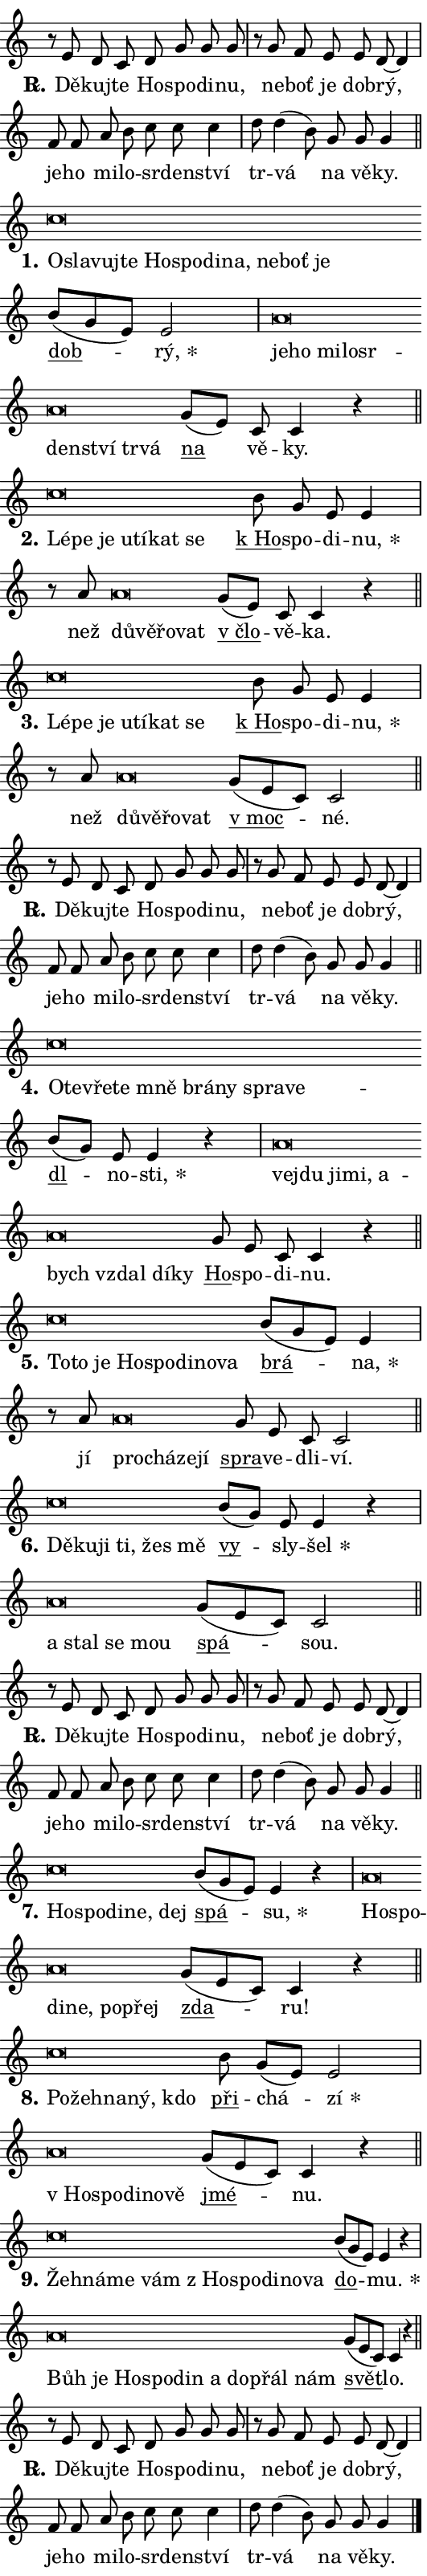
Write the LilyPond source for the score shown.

\version "2.24.0"
\header { tagline = "" }
\paper {
  indent = 0\cm
  top-margin = 0\cm
  right-margin = 0.13\cm % to fit lyric hyphens
  bottom-margin = 0\cm
  left-margin = 0\cm
  paper-width = 9\cm
  page-breaking = #ly:one-page-breaking
  system-system-spacing.basic-distance = #11
  score-system-spacing.basic-distance = #11
  ragged-last = ##f
}


%% Author: Thomas Morley
%% https://lists.gnu.org/archive/html/lilypond-user/2020-05/msg00002.html
#(define (line-position grob)
"Returns position of @var[grob} in current system:
   @code{'start}, if at first time-step
   @code{'end}, if at last time-step
   @code{'middle} otherwise
"
  (let* ((col (ly:item-get-column grob))
         (ln (ly:grob-object col 'left-neighbor))
         (rn (ly:grob-object col 'right-neighbor))
         (col-to-check-left (if (ly:grob? ln) ln col))
         (col-to-check-right (if (ly:grob? rn) rn col))
         (break-dir-left
           (and
             (ly:grob-property col-to-check-left 'non-musical #f)
             (ly:item-break-dir col-to-check-left)))
         (break-dir-right
           (and
             (ly:grob-property col-to-check-right 'non-musical #f)
             (ly:item-break-dir col-to-check-right))))
        (cond ((eqv? 1 break-dir-left) 'start)
              ((eqv? -1 break-dir-right) 'end)
              (else 'middle))))

#(define (tranparent-at-line-position vctor)
  (lambda (grob)
  "Relying on @code{line-position} select the relevant enry from @var{vctor}.
Used to determine transparency,"
    (case (line-position grob)
      ((end) (not (vector-ref vctor 0)))
      ((middle) (not (vector-ref vctor 1)))
      ((start) (not (vector-ref vctor 2))))))

noteHeadBreakVisibility =
#(define-music-function (break-visibility)(vector?)
"Makes @code{NoteHead}s transparent relying on @var{break-visibility}"
#{
  \override NoteHead.transparent =
    #(tranparent-at-line-position break-visibility)
#})

#(define delete-ledgers-for-transparent-note-heads
  (lambda (grob)
    "Reads whether a @code{NoteHead} is transparent.
If so this @code{NoteHead} is removed from @code{'note-heads} from
@var{grob}, which is supposed to be @code{LedgerLineSpanner}.
As a result ledgers are not printed for this @code{NoteHead}"
    (let* ((nhds-array (ly:grob-object grob 'note-heads))
           (nhds-list
             (if (ly:grob-array? nhds-array)
                 (ly:grob-array->list nhds-array)
                 '()))
           ;; Relies on the transparent-property being done before
           ;; Staff.LedgerLineSpanner.after-line-breaking is executed.
           ;; This is fragile ...
           (to-keep
             (remove
               (lambda (nhd)
                 (ly:grob-property nhd 'transparent #f))
               nhds-list)))
      ;; TODO find a better method to iterate over grob-arrays, similiar
      ;; to filter/remove etc for lists
      ;; For now rebuilt from scratch
      (set! (ly:grob-object grob 'note-heads)  '())
      (for-each
        (lambda (nhd)
          (ly:pointer-group-interface::add-grob grob 'note-heads nhd))
        to-keep))))

squashNotes = {
  \override NoteHead.X-extent = #'(-0.2 . 0.2)
  \override NoteHead.Y-extent = #'(-0.75 . 0)
  \override NoteHead.stencil =
    #(lambda (grob)
       (let ((pos (ly:grob-property grob 'staff-position)))
         (begin
           (if (< pos -7) (display "ERROR: Lower brevis then expected\n") (display ""))
           (if (<= pos -6) ly:text-interface::print ly:note-head::print))))
}
unSquashNotes = {
  \revert NoteHead.X-extent
  \revert NoteHead.Y-extent
  \revert NoteHead.stencil
}

hideNotes = \noteHeadBreakVisibility #begin-of-line-visible
unHideNotes = \noteHeadBreakVisibility #all-visible

% work-around for resetting accidentals
% https://lilypond.org/doc/v2.23/Documentation/notation/displaying-rhythms#unmetered-music
cadenzaMeasure = {
  \cadenzaOff
  \partial 1024 s1024
  \cadenzaOn
}

#(define-markup-command (accent layout props text) (markup?)
  "Underline accented syllable"
  (interpret-markup layout props
    #{\markup \override #'(offset . 4.3) \underline { #text }#}))

responsum = \markup \concat {
  "R" \hspace #-1.05 \path #0.1 #'((moveto 0 0.07) (lineto 0.9 0.8)) \hspace #0.05 "."
}

spaceSize = #0.6828661417322834 % exact space size for TeX Gyre Schola

\layout {
  \context {
    \Staff
    \remove "Time_signature_engraver"
    \override LedgerLineSpanner.after-line-breaking = #delete-ledgers-for-transparent-note-heads
  }
  \context {
    \Lyrics {
      \override LyricSpace.minimum-distance = \spaceSize
      \override LyricText.font-name = #"TeX Gyre Schola"
      \override LyricText.font-size = 1
      \override StanzaNumber.font-name = #"TeX Gyre Schola Bold"
      \override StanzaNumber.font-size = 1
    }
  }
  \context {
    \Score 
    \override NoteHead.text =
      #(lambda (grob) 
        (let ((pos (ly:grob-property grob 'staff-position)))
          #{\markup {
            \combine
              \halign #-0.55 \raise #(if (= pos -6) 0 0.5) \override #'(thickness . 2) \draw-line #'(3.2 . 0)
              \musicglyph "noteheads.sM1"
          }#}))
  }
}

% magnetic-lyrics.ily
%
%   written by
%     Jean Abou Samra <jean@abou-samra.fr>
%     Werner Lemberg <wl@gnu.org>
%
%   adapted by
%     Jiri Hon <jiri.hon@gmail.com>
%
% Version 2022-Apr-15

% https://www.mail-archive.com/lilypond-user@gnu.org/msg149350.html

#(define (Left_hyphen_pointer_engraver context)
   "Collect syllable-hyphen-syllable occurrences in lyrics and store
them in properties.  This engraver only looks to the left.  For
example, if the lyrics input is @code{foo -- bar}, it does the
following.

@itemize @bullet
@item
Set the @code{text} property of the @code{LyricHyphen} grob between
@q{foo} and @q{bar} to @code{foo}.

@item
Set the @code{left-hyphen} property of the @code{LyricText} grob with
text @q{foo} to the @code{LyricHyphen} grob between @q{foo} and
@q{bar}.
@end itemize

Use this auxiliary engraver in combination with the
@code{lyric-@/text::@/apply-@/magnetic-@/offset!} hook."
   (let ((hyphen #f)
         (text #f))
     (make-engraver
      (acknowledgers
       ((lyric-syllable-interface engraver grob source-engraver)
        (set! text grob)))
      (end-acknowledgers
       ((lyric-hyphen-interface engraver grob source-engraver)
        ;(when (not (grob::has-interface grob 'lyric-space-interface))
          (set! hyphen grob)));)
      ((stop-translation-timestep engraver)
       (when (and text hyphen)
         (ly:grob-set-object! text 'left-hyphen hyphen))
       (set! text #f)
       (set! hyphen #f)))))

#(define (lyric-text::apply-magnetic-offset! grob)
   "If the space between two syllables is less than the value in
property @code{LyricText@/.details@/.squash-threshold}, move the right
syllable to the left so that it gets concatenated with the left
syllable.

Use this function as a hook for
@code{LyricText@/.after-@/line-@/breaking} if the
@code{Left_@/hyphen_@/pointer_@/engraver} is active."
   (let ((hyphen (ly:grob-object grob 'left-hyphen #f)))
     (when hyphen
       (let ((left-text (ly:spanner-bound hyphen LEFT)))
         (when (grob::has-interface left-text 'lyric-syllable-interface)
           (let* ((common (ly:grob-common-refpoint grob left-text X))
                  (this-x-ext (ly:grob-extent grob common X))
                  (left-x-ext
                   (begin
                     ;; Trigger magnetism for left-text.
                     (ly:grob-property left-text 'after-line-breaking)
                     (ly:grob-extent left-text common X)))
                  ;; `delta` is the gap width between two syllables.
                  (delta (- (interval-start this-x-ext)
                            (interval-end left-x-ext)))
                  (details (ly:grob-property grob 'details))
                  (threshold (assoc-get 'squash-threshold details 0.2)))
             (when (< delta threshold)
               (let* (;; We have to manipulate the input text so that
                      ;; ligatures crossing syllable boundaries are not
                      ;; disabled.  For languages based on the Latin
                      ;; script this is essentially a beautification.
                      ;; However, for non-Western scripts it can be a
                      ;; necessity.
                      (lt (ly:grob-property left-text 'text))
                      (rt (ly:grob-property grob 'text))
                      (is-space (grob::has-interface hyphen 'lyric-space-interface))
                      (space (if is-space " " ""))
                      (extra-delta (if is-space spaceSize 0))
                      ;; Append new syllable.
                      (ltrt-space (if (and (string? lt) (string? rt))
                                (string-append lt space rt)
                                (make-concat-markup (list lt space rt))))
                      ;; Right-align `ltrt` to the right side.
                      (ltrt-space-markup (grob-interpret-markup
                               grob
                               (make-translate-markup
                                (cons (interval-length this-x-ext) 0)
                                (make-right-align-markup ltrt-space)))))
                 (begin
                   ;; Don't print `left-text`.
                   (ly:grob-set-property! left-text 'stencil #f)
                   ;; Set text and stencil (which holds all collected
                   ;; syllables so far) and shift it to the left.
                   (ly:grob-set-property! grob 'text ltrt-space)
                   (ly:grob-set-property! grob 'stencil ltrt-space-markup)
                   (ly:grob-translate-axis! grob (- (- delta extra-delta)) X))))))))))


#(define (lyric-hyphen::displace-bounds-first grob)
   ;; Make very sure this callback isn't triggered too early.
   (let ((left (ly:spanner-bound grob LEFT))
         (right (ly:spanner-bound grob RIGHT)))
     (ly:grob-property left 'after-line-breaking)
     (ly:grob-property right 'after-line-breaking)
     (ly:lyric-hyphen::print grob)))

squashThreshold = #0.4

\layout {
  \context {
    \Lyrics
    \consists #Left_hyphen_pointer_engraver
    \override LyricText.after-line-breaking =
      #lyric-text::apply-magnetic-offset!
    \override LyricHyphen.stencil = #lyric-hyphen::displace-bounds-first
    \override LyricText.details.squash-threshold = \squashThreshold
    \override LyricHyphen.minimum-distance = 0
    \override LyricHyphen.minimum-length = \squashThreshold
  }
}

squashText = \override LyricText.details.squash-threshold = 9999
unSquashText = \override LyricText.details.squash-threshold = \squashThreshold

leftText = \override LyricText.self-alignment-X = #LEFT
unLeftText = \revert LyricText.self-alignment-X

starOffset = #(lambda (grob) 
                (let ((x_offset (ly:self-alignment-interface::aligned-on-x-parent grob)))
                  (if (= x_offset 0) 0 (+ x_offset 1.2))))

star = #(define-music-function (syllable)(string?)
"Append star separator at the end of a syllable"
#{
  \once \override LyricText.X-offset = #starOffset
  \lyricmode { \markup {
    #syllable
    \override #'((font-name . "TeX Gyre Schola Bold")) \hspace #0.2 \lower #0.65 \larger "*"
  } }
#})

starAccent = #(define-music-function (syllable)(string?)
"Append star separator at the end of a syllable and make accent"
#{
  \once \override LyricText.X-offset = #starOffset
  \lyricmode { \markup {
    \accent #syllable
    \override #'((font-name . "TeX Gyre Schola Bold")) \hspace #0.2 \lower #0.65 \larger "*"
  } }
#})

breath = #(define-music-function (syllable)(string?)
"Append breathing indicator at the end of a syllable"
#{
  \lyricmode { \markup { #syllable "+" } }
#})

optionalBreath = #(define-music-function (syllable)(string?)
"Append optional breathing indicator at the end of a syllable"
#{
  \lyricmode { \markup { #syllable "(+)" } }
#})


\score {
    <<
        \new Voice = "melody" { \cadenzaOn \key c \major \relative { r8 e' d c d g g g \cadenzaMeasure \bar "|" r g f e e d~ d4 \cadenzaMeasure \bar "|" f8 f a b c c c4 \cadenzaMeasure \bar "|" d8 d4( b8)] g g g4 \cadenzaMeasure \bar "||" \break } }
        \new Lyrics \lyricsto "melody" { \lyricmode { \set stanza = \responsum
Dě -- kuj -- te Ho -- spo -- di -- nu, ne -- boť je dob -- rý, je -- ho mi -- lo -- sr -- den -- ství tr -- vá na vě -- ky. } }
    >>
    \layout {}
}

\score {
    <<
        \new Voice = "melody" { \cadenzaOn \key c \major \relative { \squashNotes c''\breve*1/16 \hideNotes \breve*1/16 \bar "" \breve*1/16 \bar "" \breve*1/16 \bar "" \breve*1/16 \bar "" \breve*1/16 \bar "" \breve*1/16 \bar "" \breve*1/16 \bar "" \breve*1/16 \bar "" \breve*1/16 \breve*1/16 \bar "" \unHideNotes \unSquashNotes \bar "" b8[( g e)] e2 \cadenzaMeasure \bar "|" \squashNotes a\breve*1/16 \hideNotes \breve*1/16 \bar "" \breve*1/16 \bar "" \breve*1/16 \bar "" \breve*1/16 \bar "" \breve*1/16 \bar "" \breve*1/16 \bar "" \breve*1/16 \breve*1/16 \bar "" \unHideNotes \unSquashNotes \bar "" g8[( e)] c c4 r \cadenzaMeasure \bar "||" \break } }
        \new Lyrics \lyricsto "melody" { \lyricmode { \set stanza = "1."
\leftText O -- \squashText sla -- vuj -- te Ho -- spo -- di -- na, ne -- boť je \unLeftText \unSquashText \markup \accent dob -- \star rý, \leftText je -- \squashText ho mi -- lo -- sr -- den -- ství tr -- vá \unLeftText \unSquashText \markup \accent na vě -- ky. } }
    >>
    \layout {}
}

\score {
    <<
        \new Voice = "melody" { \cadenzaOn \key c \major \relative { \squashNotes c''\breve*1/16 \hideNotes \breve*1/16 \bar "" \breve*1/16 \bar "" \breve*1/16 \bar "" \breve*1/16 \bar "" \breve*1/16 \breve*1/16 \bar "" \unHideNotes \unSquashNotes \bar "" b8 g e e4 \cadenzaMeasure \bar "|" r8 a \squashNotes a\breve*1/16 \hideNotes \breve*1/16 \bar "" \breve*1/16 \breve*1/16 \bar "" \unHideNotes \unSquashNotes \bar "" g8[( e)] c c4 r \cadenzaMeasure \bar "||" \break } }
        \new Lyrics \lyricsto "melody" { \lyricmode { \set stanza = "2."
\leftText Lé -- \squashText pe je u -- tí -- kat se \unLeftText \unSquashText \markup \accent "k Ho" -- spo -- di -- \star nu, než \leftText dů -- \squashText vě -- řo -- vat \unLeftText \unSquashText \markup \accent "v člo" -- vě -- ka. } }
    >>
    \layout {}
}

\score {
    <<
        \new Voice = "melody" { \cadenzaOn \key c \major \relative { \squashNotes c''\breve*1/16 \hideNotes \breve*1/16 \bar "" \breve*1/16 \bar "" \breve*1/16 \bar "" \breve*1/16 \bar "" \breve*1/16 \breve*1/16 \bar "" \unHideNotes \unSquashNotes \bar "" b8 g e e4 \cadenzaMeasure \bar "|" r8 a \squashNotes a\breve*1/16 \hideNotes \breve*1/16 \bar "" \breve*1/16 \breve*1/16 \bar "" \unHideNotes \unSquashNotes \bar "" g8[( e c)] c2 \cadenzaMeasure \bar "||" \break } }
        \new Lyrics \lyricsto "melody" { \lyricmode { \set stanza = "3."
\leftText Lé -- \squashText pe je u -- tí -- kat se \unLeftText \unSquashText \markup \accent "k Ho" -- spo -- di -- \star nu, než \leftText dů -- \squashText vě -- řo -- vat \unLeftText \unSquashText \markup \accent "v moc" -- né. } }
    >>
    \layout {}
}

\score {
    <<
        \new Voice = "melody" { \cadenzaOn \key c \major \relative { r8 e' d c d g g g \cadenzaMeasure \bar "|" r g f e e d~ d4 \cadenzaMeasure \bar "|" f8 f a b c c c4 \cadenzaMeasure \bar "|" d8 d4( b8)] g g g4 \cadenzaMeasure \bar "||" \break } }
        \new Lyrics \lyricsto "melody" { \lyricmode { \set stanza = \responsum
Dě -- kuj -- te Ho -- spo -- di -- nu, ne -- boť je dob -- rý, je -- ho mi -- lo -- sr -- den -- ství tr -- vá na vě -- ky. } }
    >>
    \layout {}
}

\score {
    <<
        \new Voice = "melody" { \cadenzaOn \key c \major \relative { \squashNotes c''\breve*1/16 \hideNotes \breve*1/16 \bar "" \breve*1/16 \bar "" \breve*1/16 \bar "" \breve*1/16 \bar "" \breve*1/16 \bar "" \breve*1/16 \bar "" \breve*1/16 \breve*1/16 \bar "" \unHideNotes \unSquashNotes \bar "" b8[( g)] e e4 r \cadenzaMeasure \bar "|" \squashNotes a\breve*1/16 \hideNotes \breve*1/16 \bar "" \breve*1/16 \bar "" \breve*1/16 \bar "" \breve*1/16 \bar "" \breve*1/16 \bar "" \breve*1/16 \bar "" \breve*1/16 \breve*1/16 \bar "" \unHideNotes \unSquashNotes \bar "" g8 e c c4 r \cadenzaMeasure \bar "||" \break } }
        \new Lyrics \lyricsto "melody" { \lyricmode { \set stanza = "4."
\leftText O -- \squashText te -- vře -- te mně brá -- ny spra -- ve -- \unLeftText \unSquashText \markup \accent dl -- no -- \star sti, \leftText ve -- \squashText jdu ji -- mi, a -- bych vzdal dí -- ky \unLeftText \unSquashText \markup \accent Ho -- spo -- di -- nu. } }
    >>
    \layout {}
}

\score {
    <<
        \new Voice = "melody" { \cadenzaOn \key c \major \relative { \squashNotes c''\breve*1/16 \hideNotes \breve*1/16 \bar "" \breve*1/16 \bar "" \breve*1/16 \bar "" \breve*1/16 \bar "" \breve*1/16 \bar "" \breve*1/16 \breve*1/16 \bar "" \unHideNotes \unSquashNotes \bar "" b8[( g e)] e4 \cadenzaMeasure \bar "|" r8 a \squashNotes a\breve*1/16 \hideNotes \breve*1/16 \bar "" \breve*1/16 \breve*1/16 \bar "" \unHideNotes \unSquashNotes \bar "" g8 e c c2 \cadenzaMeasure \bar "||" \break } }
        \new Lyrics \lyricsto "melody" { \lyricmode { \set stanza = "5."
\leftText To -- \squashText to je Ho -- spo -- di -- no -- va \unLeftText \unSquashText \markup \accent brá -- \star na, jí \leftText pro -- \squashText chá -- ze -- jí \unLeftText \unSquashText \markup \accent spra -- ve -- dli -- ví. } }
    >>
    \layout {}
}

\score {
    <<
        \new Voice = "melody" { \cadenzaOn \key c \major \relative { \squashNotes c''\breve*1/16 \hideNotes \breve*1/16 \bar "" \breve*1/16 \bar "" \breve*1/16 \bar "" \breve*1/16 \breve*1/16 \bar "" \unHideNotes \unSquashNotes \bar "" b8[( g)] e e4 r \cadenzaMeasure \bar "|" \squashNotes a\breve*1/16 \hideNotes \breve*1/16 \bar "" \breve*1/16 \breve*1/16 \bar "" \unHideNotes \unSquashNotes \bar "" g8[( e c)] c2 \cadenzaMeasure \bar "||" \break } }
        \new Lyrics \lyricsto "melody" { \lyricmode { \set stanza = "6."
\leftText Dě -- \squashText ku -- ji ti, žes mě \unLeftText \unSquashText \markup \accent vy -- sly -- \star šel \leftText a \squashText stal se mou \unLeftText \unSquashText \markup \accent spá -- sou. } }
    >>
    \layout {}
}

\score {
    <<
        \new Voice = "melody" { \cadenzaOn \key c \major \relative { r8 e' d c d g g g \cadenzaMeasure \bar "|" r g f e e d~ d4 \cadenzaMeasure \bar "|" f8 f a b c c c4 \cadenzaMeasure \bar "|" d8 d4( b8)] g g g4 \cadenzaMeasure \bar "||" \break } }
        \new Lyrics \lyricsto "melody" { \lyricmode { \set stanza = \responsum
Dě -- kuj -- te Ho -- spo -- di -- nu, ne -- boť je dob -- rý, je -- ho mi -- lo -- sr -- den -- ství tr -- vá na vě -- ky. } }
    >>
    \layout {}
}

\score {
    <<
        \new Voice = "melody" { \cadenzaOn \key c \major \relative { \squashNotes c''\breve*1/16 \hideNotes \breve*1/16 \bar "" \breve*1/16 \bar "" \breve*1/16 \breve*1/16 \bar "" \unHideNotes \unSquashNotes \bar "" b8[( g e)] e4 r \cadenzaMeasure \bar "|" \squashNotes a\breve*1/16 \hideNotes \breve*1/16 \bar "" \breve*1/16 \bar "" \breve*1/16 \bar "" \breve*1/16 \breve*1/16 \bar "" \unHideNotes \unSquashNotes \bar "" g8[( e c)] c4 r \cadenzaMeasure \bar "||" \break } }
        \new Lyrics \lyricsto "melody" { \lyricmode { \set stanza = "7."
\leftText Ho -- \squashText spo -- di -- ne, dej \unLeftText \unSquashText \markup \accent spá -- \star su, \leftText Ho -- \squashText spo -- di -- ne, po -- přej \unLeftText \unSquashText \markup \accent zda -- ru! } }
    >>
    \layout {}
}

\score {
    <<
        \new Voice = "melody" { \cadenzaOn \key c \major \relative { \squashNotes c''\breve*1/16 \hideNotes \breve*1/16 \bar "" \breve*1/16 \bar "" \breve*1/16 \breve*1/16 \bar "" \unHideNotes \unSquashNotes \bar "" b8 g[( e)] e2 \cadenzaMeasure \bar "|" \squashNotes a\breve*1/16 \hideNotes \breve*1/16 \bar "" \breve*1/16 \bar "" \breve*1/16 \breve*1/16 \bar "" \unHideNotes \unSquashNotes \bar "" g8[( e c)] c4 r \cadenzaMeasure \bar "||" \break } }
        \new Lyrics \lyricsto "melody" { \lyricmode { \set stanza = "8."
\leftText Po -- \squashText žeh -- na -- ný, kdo \unLeftText \unSquashText \markup \accent při -- chá -- \star zí \leftText "v Ho" -- \squashText spo -- di -- no -- vě \unLeftText \unSquashText \markup \accent jmé -- nu. } }
    >>
    \layout {}
}

\score {
    <<
        \new Voice = "melody" { \cadenzaOn \key c \major \relative { \squashNotes c''\breve*1/16 \hideNotes \breve*1/16 \bar "" \breve*1/16 \bar "" \breve*1/16 \bar "" \breve*1/16 \bar "" \breve*1/16 \bar "" \breve*1/16 \bar "" \breve*1/16 \breve*1/16 \bar "" \unHideNotes \unSquashNotes \bar "" b8[( g e)] e4 r \cadenzaMeasure \bar "|" \squashNotes a\breve*1/16 \hideNotes \breve*1/16 \bar "" \breve*1/16 \bar "" \breve*1/16 \bar "" \breve*1/16 \bar "" \breve*1/16 \bar "" \breve*1/16 \bar "" \breve*1/16 \breve*1/16 \bar "" \unHideNotes \unSquashNotes \bar "" g8[( e c)] c4 r \cadenzaMeasure \bar "||" \break } }
        \new Lyrics \lyricsto "melody" { \lyricmode { \set stanza = "9."
\leftText Žeh -- \squashText ná -- me vám "z Ho" -- spo -- di -- no -- va \unLeftText \unSquashText \markup \accent do -- \star mu. \leftText Bůh \squashText je Ho -- spo -- din a do -- přál nám \unLeftText \unSquashText \markup \accent svět -- lo. } }
    >>
    \layout {}
}

\score {
    <<
        \new Voice = "melody" { \cadenzaOn \key c \major \relative { r8 e' d c d g g g \cadenzaMeasure \bar "|" r g f e e d~ d4 \cadenzaMeasure \bar "|" f8 f a b c c c4 \cadenzaMeasure \bar "|" d8 d4( b8)] g g g4 \cadenzaMeasure \bar "||" \break } \bar "|." }
        \new Lyrics \lyricsto "melody" { \lyricmode { \set stanza = \responsum
Dě -- kuj -- te Ho -- spo -- di -- nu, ne -- boť je dob -- rý, je -- ho mi -- lo -- sr -- den -- ství tr -- vá na vě -- ky. } }
    >>
    \layout {}
}
